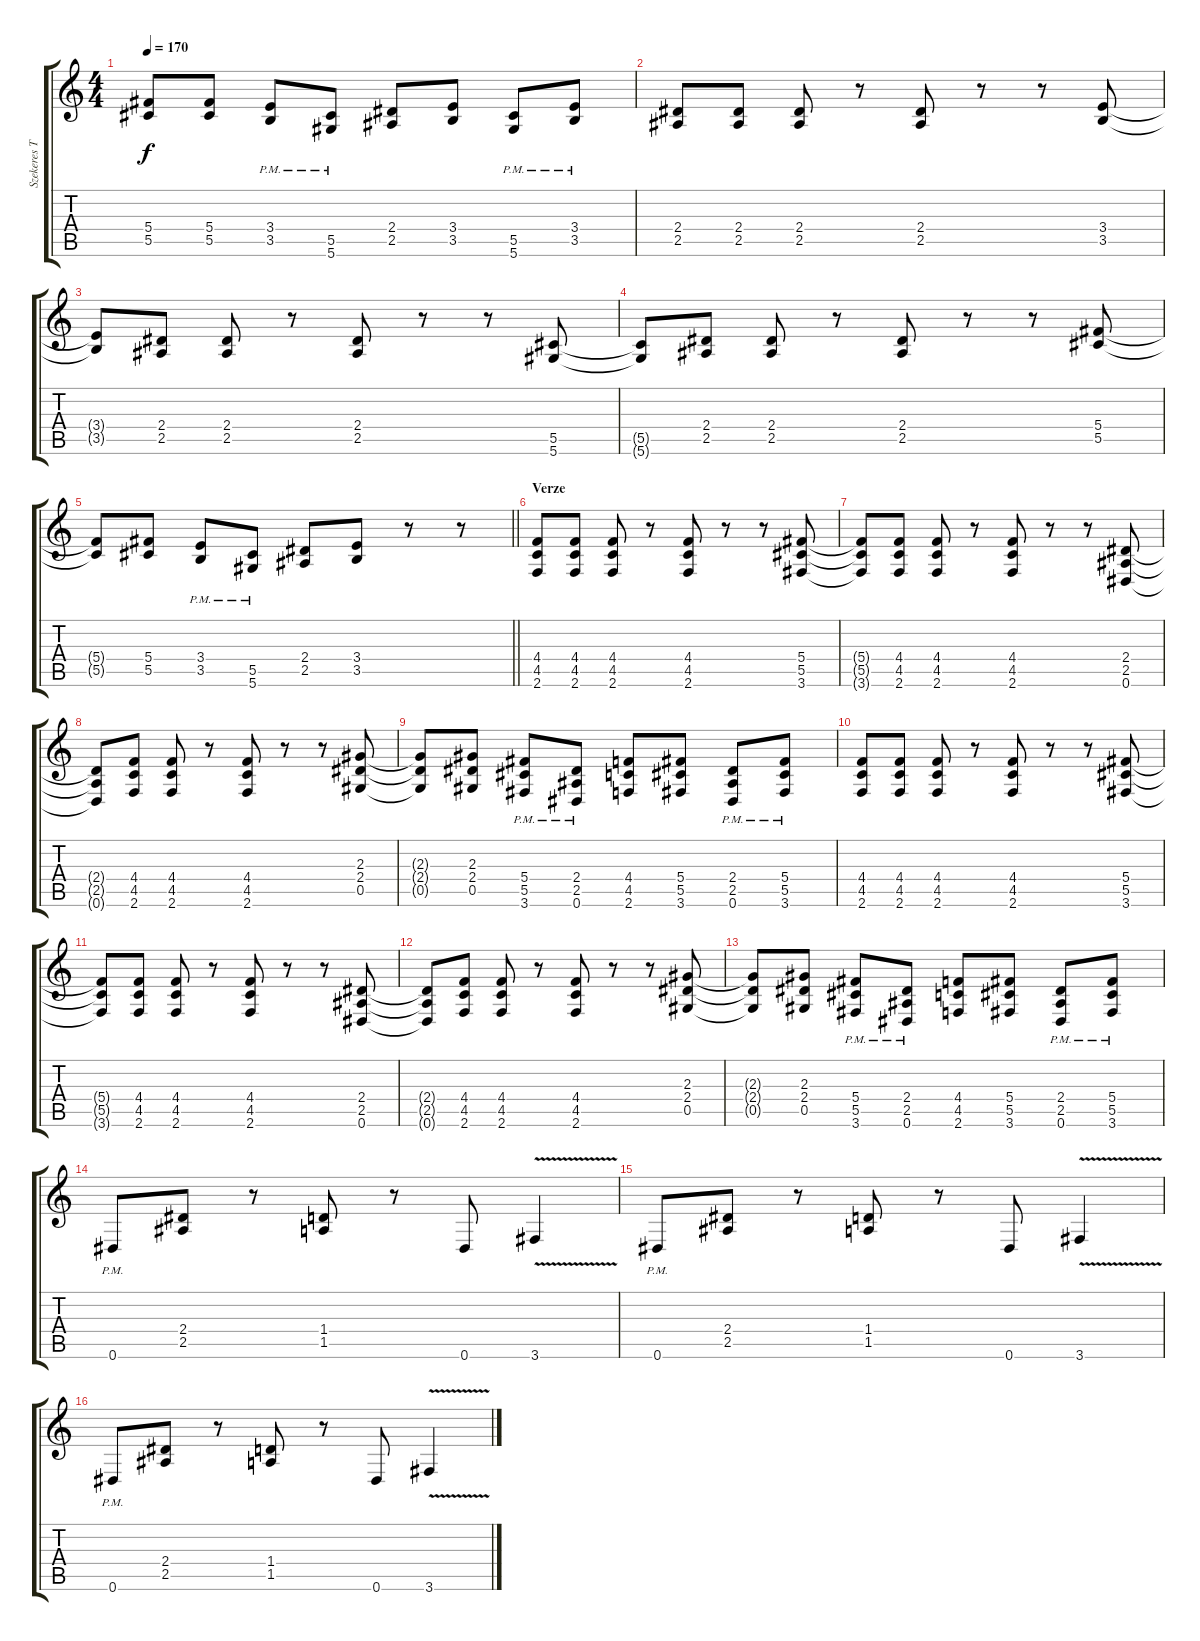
\track ("Szekeres Tamás - Kíséret" "Szekeres T") {instrument overdrivenguitar}
\staff {score tabs}
\tuning (Eb4 Bb3 Gb3 Db3 Ab2 Eb2) {hide}
\ts (4 4)
\tempo 170
\clef g2
\ks c
(5.4{t} 5.5{t}).8{dy f} (5.4 5.5).8 (3.4{pm} 3.5{pm}).8 (5.5{pm} 5.6{pm}).8 (2.4 2.5).8 (3.4 3.5).8 (5.5{pm} 5.6{pm}).8 (3.4{pm} 3.5{pm}).8 |
(2.4 2.5).8 (2.4 2.5).8 (2.4 2.5).8 r.8 (2.4 2.5).8 r.8 r.8 (3.4 3.5).8 |
(3.4{t} 3.5{t}).8 (2.4 2.5).8 (2.4 2.5).8 r.8 (2.4 2.5).8 r.8 r.8 (5.5 5.6).8 |
(5.5{t} 5.6{t}).8 (2.4 2.5).8 (2.4 2.5).8 r.8 (2.4 2.5).8 r.8 r.8 (5.4 5.5).8 |
\barLineRight lightlight
(5.4{t} 5.5{t}).8 (5.4 5.5).8 (3.4{pm} 3.5{pm}).8 (5.5{pm} 5.6{pm}).8 (2.4 2.5).8 (3.4 3.5).8 r.8 r.8 |
\section ("" "Verze")
(4.4 4.5 2.6).8 (4.4 4.5 2.6).8 (4.4 4.5 2.6).8 r.8 (4.4 4.5 2.6).8 r.8 r.8 (5.4 5.5 3.6).8 |
(5.4{t} 5.5{t} 3.6{t}).8 (4.4 4.5 2.6).8 (4.4 4.5 2.6).8 r.8 (4.4 4.5 2.6).8 r.8 r.8 (2.4 2.5 0.6).8 |
(2.4{t} 2.5{t} 0.6{t}).8 (4.4 4.5 2.6).8 (4.4 4.5 2.6).8 r.8 (4.4 4.5 2.6).8 r.8 r.8 (2.3 2.4 0.5).8 |
(2.3{t} 2.4{t} 0.5{t}).8 (2.3 2.4 0.5).8 (5.4{pm} 5.5{pm} 3.6{pm}).8 (2.4{pm} 2.5{pm} 0.6{pm}).8 (4.4 4.5 2.6).8 (5.4 5.5 3.6).8 (2.4{pm} 2.5{pm} 0.6{pm}).8 (5.4{pm} 5.5{pm} 3.6{pm}).8 |
(4.4 4.5 2.6).8 (4.4 4.5 2.6).8 (4.4 4.5 2.6).8 r.8 (4.4 4.5 2.6).8 r.8 r.8 (5.4 5.5 3.6).8 |
(5.4{t} 5.5{t} 3.6{t}).8 (4.4 4.5 2.6).8 (4.4 4.5 2.6).8 r.8 (4.4 4.5 2.6).8 r.8 r.8 (2.4 2.5 0.6).8 |
(2.4{t} 2.5{t} 0.6{t}).8 (4.4 4.5 2.6).8 (4.4 4.5 2.6).8 r.8 (4.4 4.5 2.6).8 r.8 r.8 (2.3 2.4 0.5).8 |
(2.3{t} 2.4{t} 0.5{t}).8 (2.3 2.4 0.5).8 (5.4{pm} 5.5{pm} 3.6{pm}).8 (2.4{pm} 2.5{pm} 0.6{pm}).8 (4.4 4.5 2.6).8 (5.4 5.5 3.6).8 (2.4{pm} 2.5{pm} 0.6{pm}).8 (5.4{pm} 5.5{pm} 3.6{pm}).8 |
0.6{pm}.8 (2.4 2.5).8 r.8 (1.4 1.5).8 r.8 0.6.8 3.6{v}.4 |
0.6{pm}.8 (2.4 2.5).8 r.8 (1.4 1.5).8 r.8 0.6.8 3.6{v}.4 |
0.6{pm}.8 (2.4 2.5).8 r.8 (1.4 1.5).8 r.8 0.6.8 3.6{v}.4
